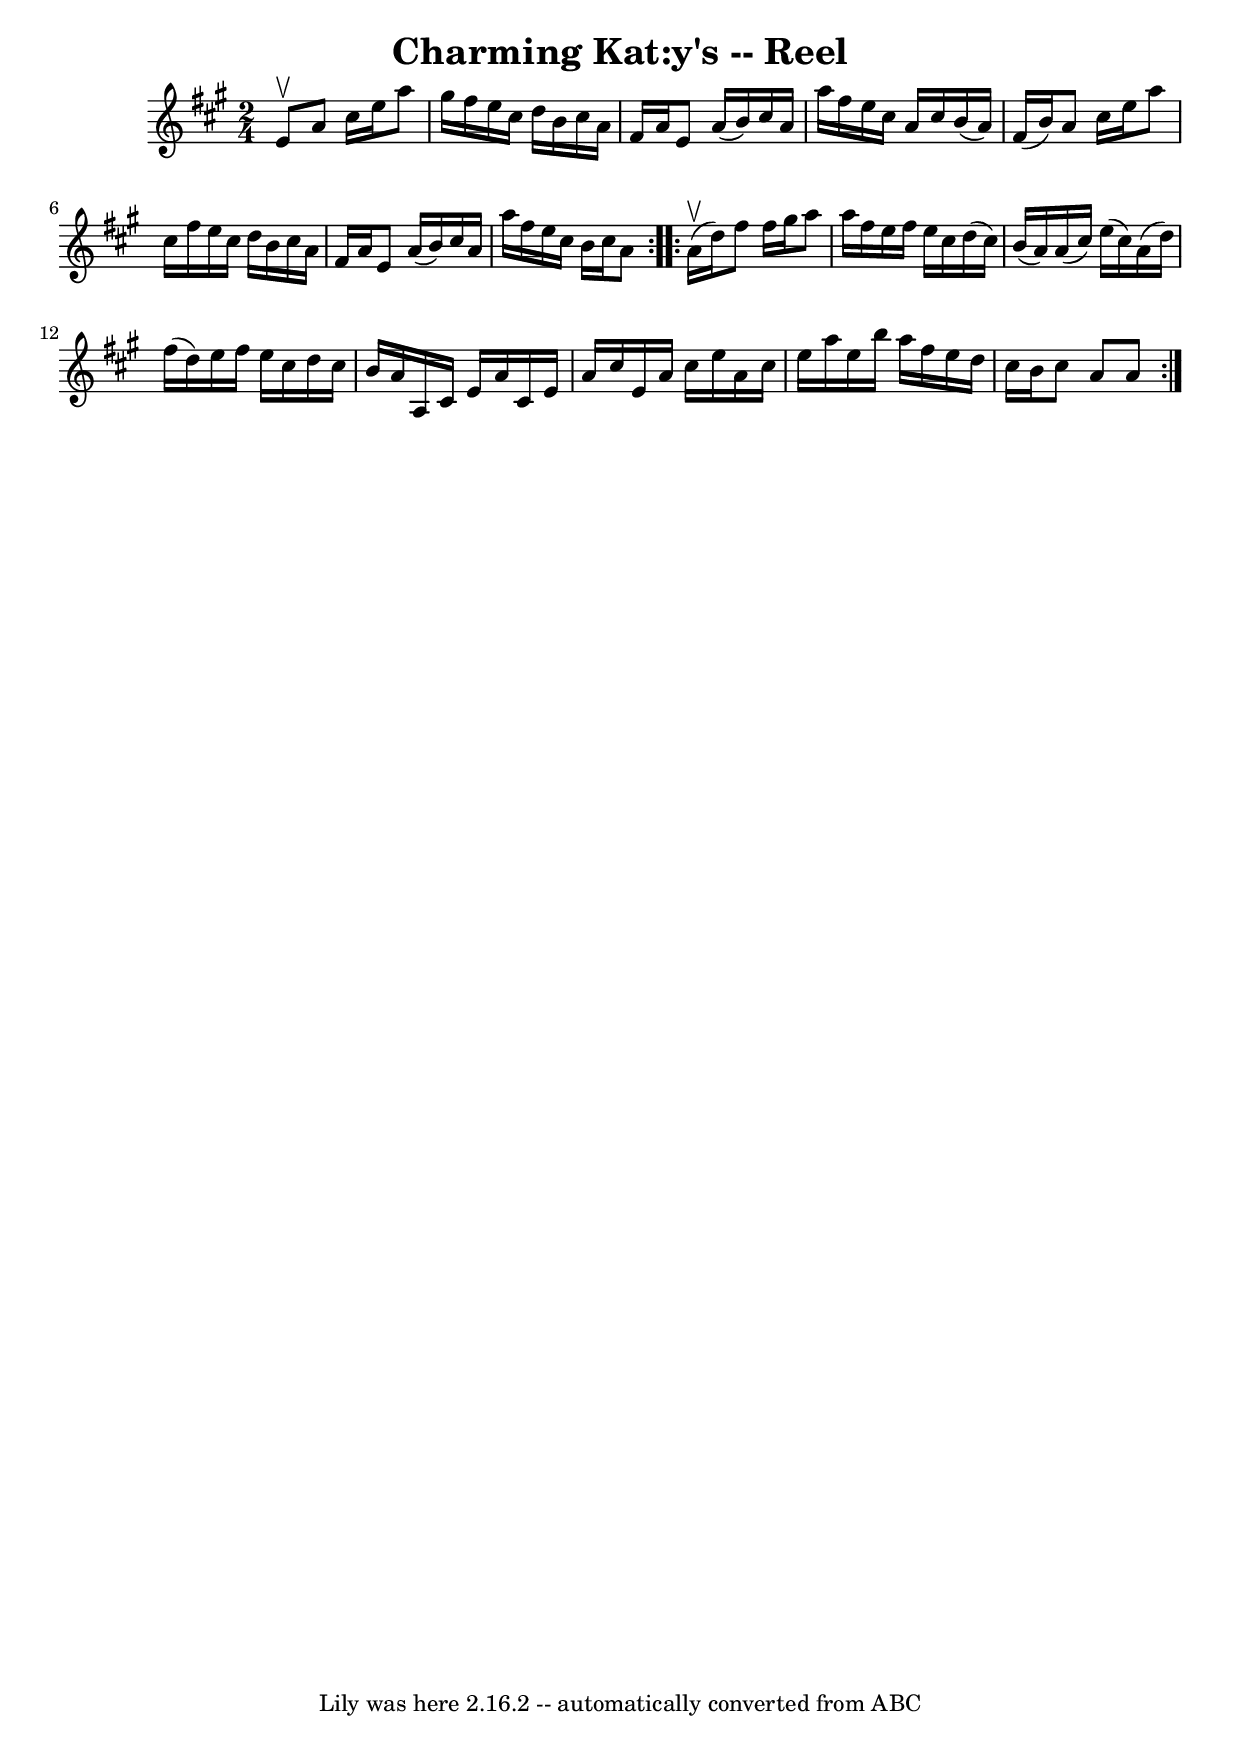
\version "2.7.40"
\include "Mammoth.ily"
\header {
	%% book = "Ryan's Mammoth Collection"
	crossRefNumber = "1"
	footnotes = ""
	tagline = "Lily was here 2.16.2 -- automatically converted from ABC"
	title = "Charming Kat:y's -- Reel"
}
voicedefault =  {
\set Score.defaultBarType = "empty"

\repeat volta 2 {
\time 2/4 \key a \major e'8^\upbow |
 a'8 cis''16 e''16    
a''8 gis''16 fis''16    |
 e''16 cis''16 d''16 b'16    
cis''16 a'16 fis'16 a'16    |
 e'8 a'16 (b'16)   
cis''16 a'16 a''16 fis''16    |
 e''16 cis''16 a'16    
cis''16 b'16 (a'16) fis'16 (b'16)   |
 a'8    
cis''16 e''16 a''8 cis''16 fis''16    |
 e''16 cis''16   
 d''16 b'16 cis''16 a'16 fis'16 a'16    |
 e'8 a'16 (
 b'16) cis''16 a'16 a''16 fis''16    |
 e''16 cis''16 
 b'16 cis''16 a'8    } \repeat volta 2 { a'16^\upbow(d''16) 
|
 fis''8 fis''16 gis''16 a''8 a''16 fis''16    
|
 e''16 fis''16 e''16 cis''16 d''16 (cis''16) b'16 
(a'16)   |
 a'16 (cis''16) e''16 (cis''16) a'16 (
 d''16) fis''16 (d''16)   |
 e''16 fis''16 e''16    
cis''16 d''16 cis''16 b'16 a'16    |
 a16 cis'16    
e'16 a'16 cis'16 e'16 a'16 cis''16    |
 e'16 a'16    
cis''16 e''16 a'16 cis''16 e''16 a''16    |
 e''16    
b''16 a''16 fis''16 e''16 d''16 cis''16 b'16    |
   
cis''8 a'8 a'8    }   
}

\score{
    <<

	\context Staff="default"
	{
	    \voicedefault 
	}

    >>
	\layout {
	}
	\midi {}
}
